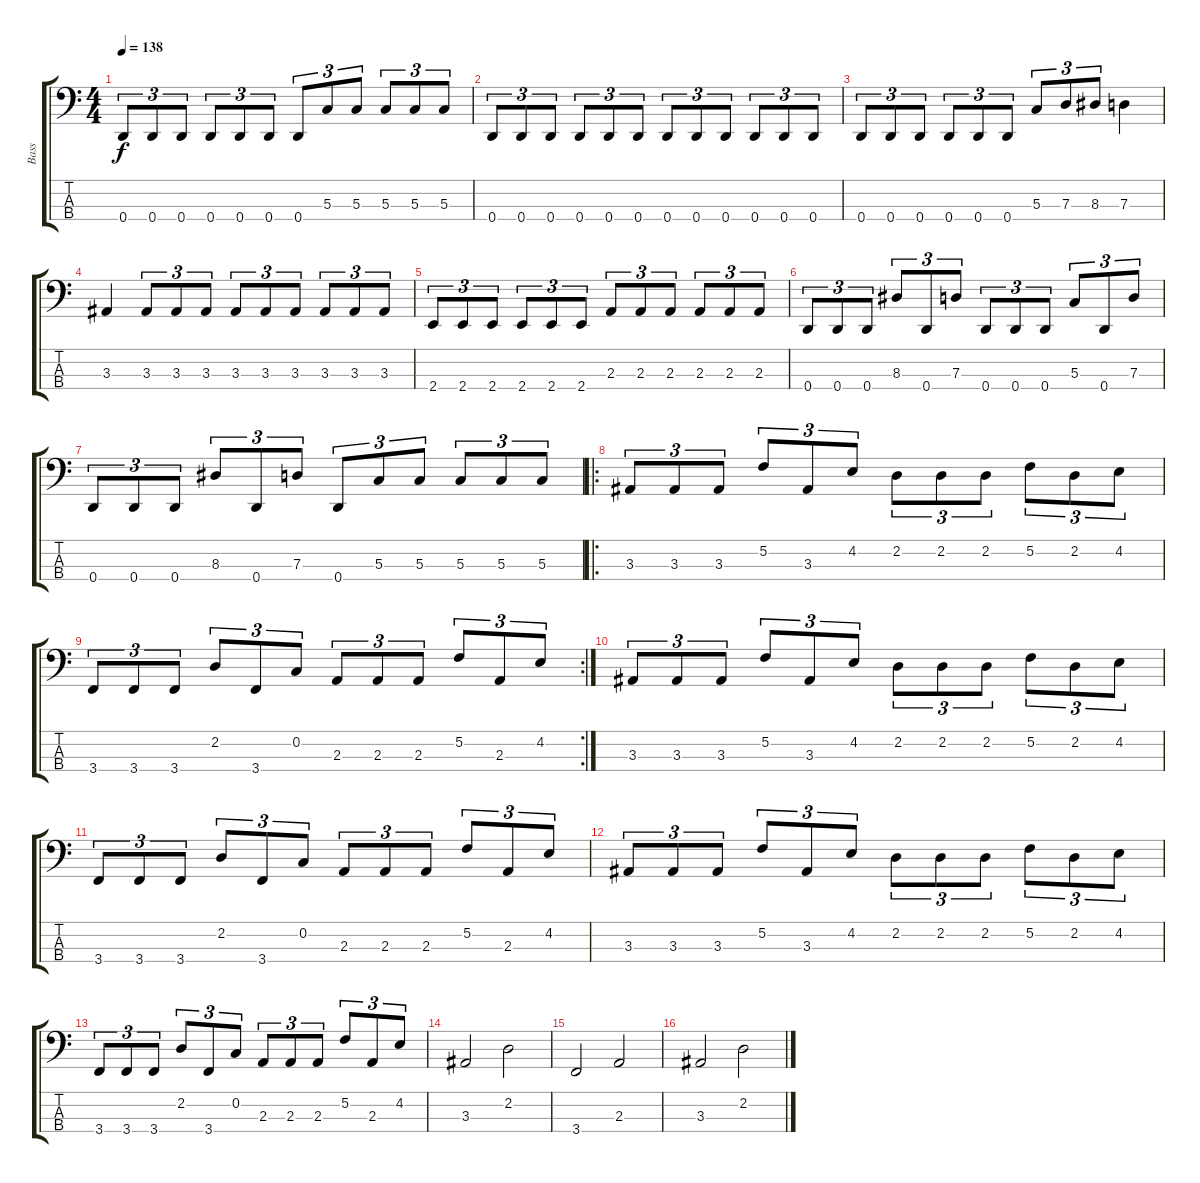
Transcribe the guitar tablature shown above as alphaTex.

\track ("Bass" "Bass") {instrument electricbassfinger}
\staff {score tabs}
\tuning (F2 C2 G1 D1) {hide}
\ts (4 4)
\tempo 138
\clef f4
\ks c
0.4.8{tu (3 2) dy f} 0.4.8{tu (3 2)} 0.4.8{tu (3 2)} 0.4.8{tu (3 2)} 0.4.8{tu (3 2)} 0.4.8{tu (3 2)} 0.4.8{tu (3 2)} 5.3.8{tu (3 2)} 5.3.8{tu (3 2)} 5.3.8{tu (3 2)} 5.3.8{tu (3 2)} 5.3.8{tu (3 2)} |
0.4.8{tu (3 2)} 0.4.8{tu (3 2)} 0.4.8{tu (3 2)} 0.4.8{tu (3 2)} 0.4.8{tu (3 2)} 0.4.8{tu (3 2)} 0.4.8{tu (3 2)} 0.4.8{tu (3 2)} 0.4.8{tu (3 2)} 0.4.8{tu (3 2)} 0.4.8{tu (3 2)} 0.4.8{tu (3 2)} |
0.4.8{tu (3 2)} 0.4.8{tu (3 2)} 0.4.8{tu (3 2)} 0.4.8{tu (3 2)} 0.4.8{tu (3 2)} 0.4.8{tu (3 2)} 5.3.8{tu (3 2)} 7.3.8{tu (3 2)} 8.3.8{tu (3 2)} 7.3.4 |
3.3.4 3.3.8{tu (3 2)} 3.3.8{tu (3 2)} 3.3.8{tu (3 2)} 3.3.8{tu (3 2)} 3.3.8{tu (3 2)} 3.3.8{tu (3 2)} 3.3.8{tu (3 2)} 3.3.8{tu (3 2)} 3.3.8{tu (3 2)} |
2.4.8{tu (3 2)} 2.4.8{tu (3 2)} 2.4.8{tu (3 2)} 2.4.8{tu (3 2)} 2.4.8{tu (3 2)} 2.4.8{tu (3 2)} 2.3.8{tu (3 2)} 2.3.8{tu (3 2)} 2.3.8{tu (3 2)} 2.3.8{tu (3 2)} 2.3.8{tu (3 2)} 2.3.8{tu (3 2)} |
0.4.8{tu (3 2)} 0.4.8{tu (3 2)} 0.4.8{tu (3 2)} 8.3.8{tu (3 2)} 0.4.8{tu (3 2)} 7.3.8{tu (3 2)} 0.4.8{tu (3 2)} 0.4.8{tu (3 2)} 0.4.8{tu (3 2)} 5.3.8{tu (3 2)} 0.4.8{tu (3 2)} 7.3.8{tu (3 2)} |
0.4.8{tu (3 2)} 0.4.8{tu (3 2)} 0.4.8{tu (3 2)} 8.3.8{tu (3 2)} 0.4.8{tu (3 2)} 7.3.8{tu (3 2)} 0.4.8{tu (3 2)} 5.3.8{tu (3 2)} 5.3.8{tu (3 2)} 5.3.8{tu (3 2)} 5.3.8{tu (3 2)} 5.3.8{tu (3 2)} |
\ro
3.3.8{tu (3 2)} 3.3.8{tu (3 2)} 3.3.8{tu (3 2)} 5.2.8{tu (3 2)} 3.3.8{tu (3 2)} 4.2.8{tu (3 2)} 2.2.8{tu (3 2)} 2.2.8{tu (3 2)} 2.2.8{tu (3 2)} 5.2.8{tu (3 2)} 2.2.8{tu (3 2)} 4.2.8{tu (3 2)} |
\rc 2
3.4.8{tu (3 2)} 3.4.8{tu (3 2)} 3.4.8{tu (3 2)} 2.2.8{tu (3 2)} 3.4.8{tu (3 2)} 0.2.8{tu (3 2)} 2.3.8{tu (3 2)} 2.3.8{tu (3 2)} 2.3.8{tu (3 2)} 5.2.8{tu (3 2)} 2.3.8{tu (3 2)} 4.2.8{tu (3 2)} |
3.3.8{tu (3 2)} 3.3.8{tu (3 2)} 3.3.8{tu (3 2)} 5.2.8{tu (3 2)} 3.3.8{tu (3 2)} 4.2.8{tu (3 2)} 2.2.8{tu (3 2)} 2.2.8{tu (3 2)} 2.2.8{tu (3 2)} 5.2.8{tu (3 2)} 2.2.8{tu (3 2)} 4.2.8{tu (3 2)} |
3.4.8{tu (3 2)} 3.4.8{tu (3 2)} 3.4.8{tu (3 2)} 2.2.8{tu (3 2)} 3.4.8{tu (3 2)} 0.2.8{tu (3 2)} 2.3.8{tu (3 2)} 2.3.8{tu (3 2)} 2.3.8{tu (3 2)} 5.2.8{tu (3 2)} 2.3.8{tu (3 2)} 4.2.8{tu (3 2)} |
3.3.8{tu (3 2)} 3.3.8{tu (3 2)} 3.3.8{tu (3 2)} 5.2.8{tu (3 2)} 3.3.8{tu (3 2)} 4.2.8{tu (3 2)} 2.2.8{tu (3 2)} 2.2.8{tu (3 2)} 2.2.8{tu (3 2)} 5.2.8{tu (3 2)} 2.2.8{tu (3 2)} 4.2.8{tu (3 2)} |
3.4.8{tu (3 2)} 3.4.8{tu (3 2)} 3.4.8{tu (3 2)} 2.2.8{tu (3 2)} 3.4.8{tu (3 2)} 0.2.8{tu (3 2)} 2.3.8{tu (3 2)} 2.3.8{tu (3 2)} 2.3.8{tu (3 2)} 5.2.8{tu (3 2)} 2.3.8{tu (3 2)} 4.2.8{tu (3 2)} |
3.3.2 2.2.2 |
3.4.2 2.3.2 |
3.3.2 2.2.2
